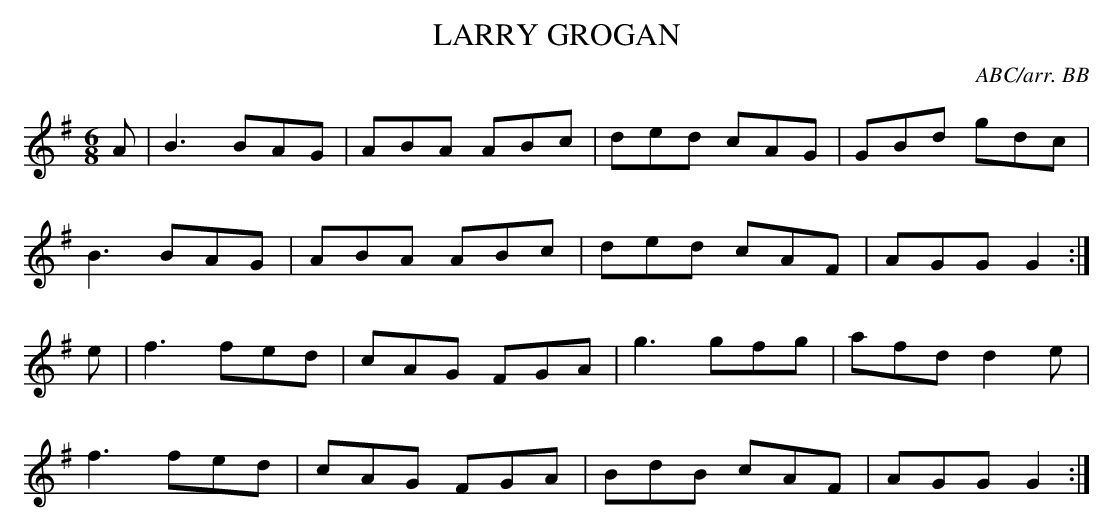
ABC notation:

X:1
T:LARRY GROGAN
C:ABC/arr. BB
L:1/8
M:6/8
K:G
A|B3 BAG|ABA ABc|ded cAG|GBd gdc|
B3 BAG|ABA ABc|ded cAF|AGG G2:|
e|f3 fed|cAG FGA|g3 gfg|afd d2e|
f3 fed|cAG FGA|BdB cAF|AGG G2:|
